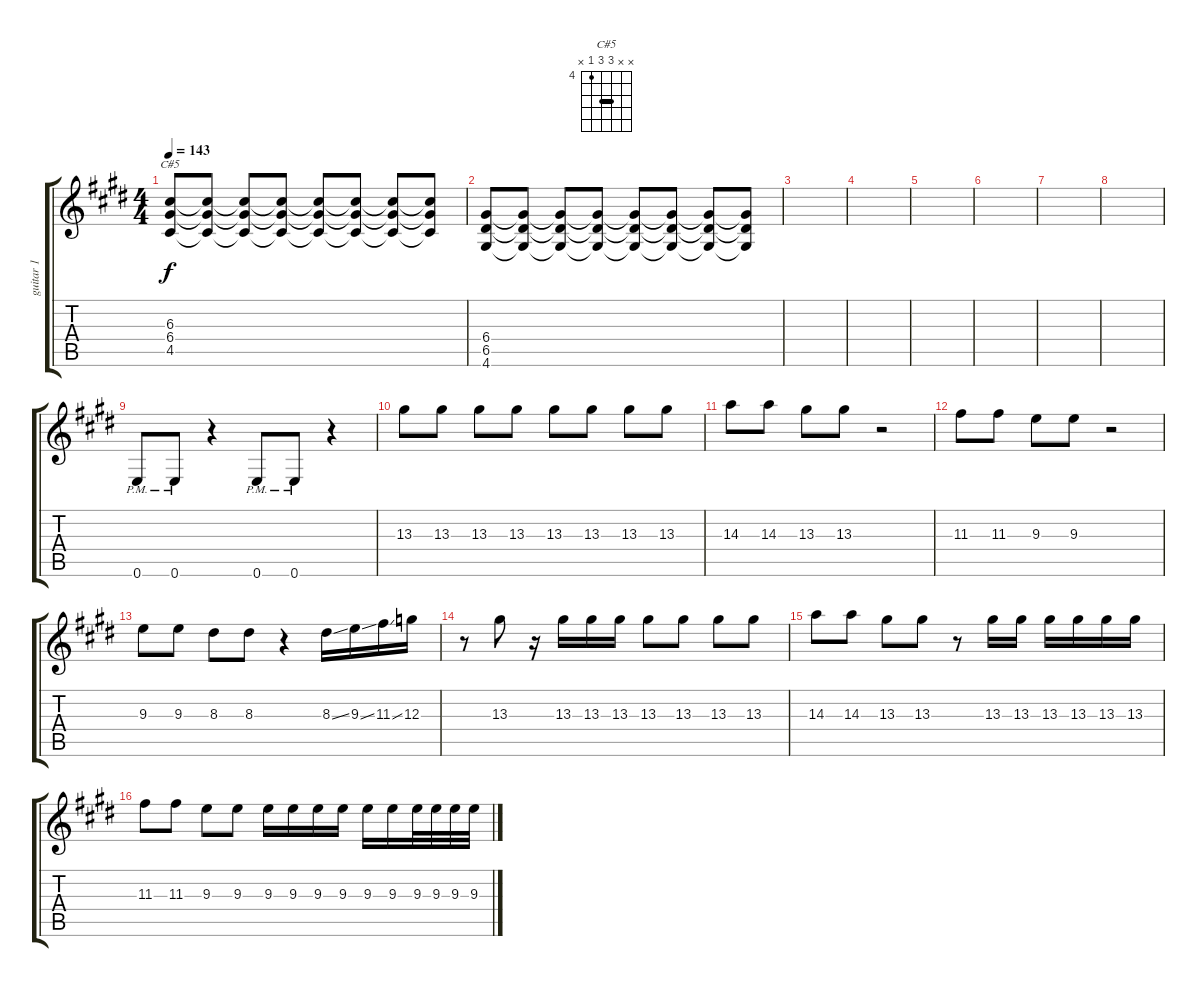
\track ("guitar 1" "guitar 1") {instrument distortionguitar}
\staff {score tabs}
\tuning (E4 B3 G3 D3 A2 E2) {hide}
\chord ("C#5" x x 6 6 4 x) {firstfret 4 barre 6}
\ts (4 4)
\tempo 143
\clef g2
\ks c#minor
(6.3 6.4 4.5).8{ch "C#5" dy f} (6.3{t} 6.4{t} 4.5{t}).8 (6.3{t} 6.4{t} 4.5{t}).8 (6.3{t} 6.4{t} 4.5{t}).8 (6.3{t} 6.4{t} 4.5{t}).8 (6.3{t} 6.4{t} 4.5{t}).8 (6.3{t} 6.4{t} 4.5{t}).8 (6.3{t} 6.4{t} 4.5{t}).8 |
(6.4 6.5 4.6).8 (6.4{t} 6.5{t} 4.6{t}).8 (6.4{t} 6.5{t} 4.6{t}).8 (6.4{t} 6.5{t} 4.6{t}).8 (6.4{t} 6.5{t} 4.6{t}).8 (6.4{t} 6.5{t} 4.6{t}).8 (6.4{t} 6.5{t} 4.6{t}).8 (6.4{t} 6.5{t} 4.6{t}).8 |
|
|
|
|
|
|
0.6{pm}.8 0.6{pm}.8 r.4 0.6{pm}.8 0.6{pm}.8 r.4 |
13.3.8 13.3.8 13.3.8 13.3.8 13.3.8 13.3.8 13.3.8 13.3.8 |
14.3.8 14.3.8 13.3.8 13.3.8 r.2 |
11.3.8 11.3.8 9.3.8 9.3.8 r.2 |
9.3.8 9.3.8 8.3.8 8.3.8 r.4 8.3{ss}.16 9.3{ss}.16 11.3{ss}.16 12.3.16 |
r.8 13.3.8 r.16 13.3.16 13.3.16 13.3.16 13.3.8 13.3.8 13.3.8 13.3.8 |
14.3.8 14.3.8 13.3.8 13.3.8 r.8 13.3.16 13.3.16 13.3.16 13.3.16 13.3.16 13.3.16 |
11.3.8 11.3.8 9.3.8 9.3.8 9.3.16 9.3.16 9.3.16 9.3.16 9.3.16 9.3.16 9.3.32 9.3.32 9.3.32 9.3.32
